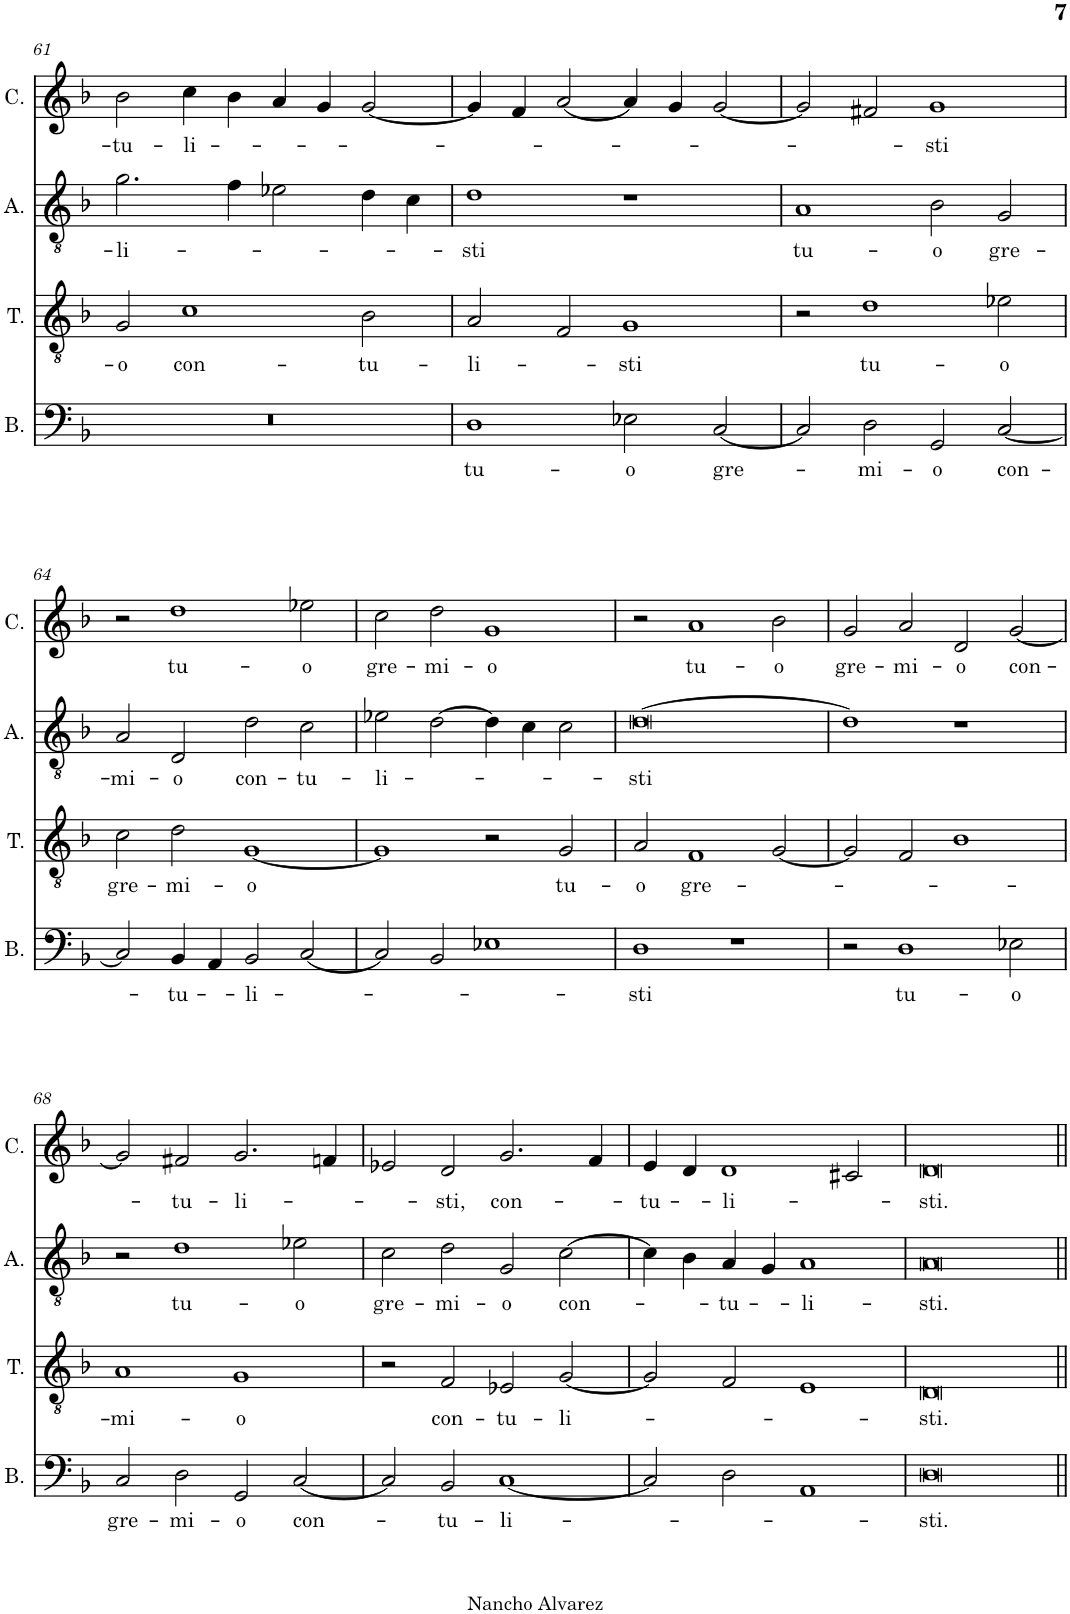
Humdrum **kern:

**kern	**text	**kern	**text	**kern	**text	**kern	**text
*part4	*part4	*part3	*part3	*part2	*part2	*part1	*part1
*staff4	*staff4	*staff3	*staff3	*staff2	*staff2	*staff1	*staff1
*I"Bassus	*	*I"Tenor	*	*I"Altus	*	*I"Cantus	*
*I'B.	*	*I'T.	*	*I'A.	*	*I'C.	*
!!LO:PB:g=z
*clefF4	*	*clefGv2	*	*clefGv2	*	*clefG2	*
*k[b-]	*	*k[b-]	*	*k[b-]	*	*k[b-]	*
*M4/2	*	*M4/2	*	*M4/2	*	*M4/2	*
=61	=61	=61	=61	=61	=61	=61	=61
!	!	!	!LO:LY:b	!	!LO:LY:b	!	!LO:LY:b
0r	.	2G/	-o	2.g\	-li-	2b-\	-tu-
!	!	!	!LO:LY:b	!	!	!	!LO:LY:b
.	.	1c	con-	.	.	4cc\	-li-
.	.	.	.	4f\	.	4b-\	.
.	.	.	.	2e-X\	.	4a/	.
.	.	.	.	.	.	4g/	.
!	!	!	!LO:LY:b	!	!	!	!
.	.	2B-\	-tu-	4d\	.	[2g/	.
.	.	.	.	4c\	.	.	.
=62	=62	=62	=62	=62	=62	=62	=62
!	!LO:LY:b	!	!LO:LY:b	!	!LO:LY:b	!	!
1D	tu-	2A/	-li-	1d	-sti	4g/]	.
.	.	.	.	.	.	4f/	.
.	.	2F/	.	.	.	[2a/	.
!	!LO:LY:b	!	!LO:LY:b	!	!	!	!
2E-X\	-o	1G	-sti	1r	.	4a/]	.
.	.	.	.	.	.	4g/	.
!	!LO:LY:b	!	!	!	!	!	!
[2C/	gre-	.	.	.	.	[2g/	.
=63	=63	=63	=63	=63	=63	=63	=63
!	!	!	!	!	!LO:LY:b	!	!
2C/]	.	2r	.	1A	tu-	2g/]	.
!	!LO:LY:b	!	!LO:LY:b	!	!	!	!
2D\	-mi-	1d	tu-	.	.	2f#X/	.
!	!LO:LY:b	!	!	!	!LO:LY:b	!	!LO:LY:b
2GG/	-o	.	.	2B-\	-o	1g	-sti
!	!LO:LY:b	!	!LO:LY:b	!	!LO:LY:b	!	!
[2C/	con-	2e-X\	-o	2G/	gre-	.	.
!!LO:LB:g=z
=64	=64	=64	=64	=64	=64	=64	=64
!	!	!	!LO:LY:b	!	!LO:LY:b	!	!
2C/]	.	2c\	gre-	2A/	-mi-	2r	.
!	!LO:LY:b	!	!LO:LY:b	!	!LO:LY:b	!	!LO:LY:b
4BB-/	-tu-	2d\	-mi-	2D/	-o	1dd	tu-
4AA/	.	.	.	.	.	.	.
!	!LO:LY:b	!	!LO:LY:b	!	!LO:LY:b	!	!
2BB-/	-li-	[1G	-o	2d\	con-	.	.
!	!	!	!	!	!LO:LY:b	!	!LO:LY:b
[2C/	.	.	.	2c\	-tu-	2ee-X\	-o
=65	=65	=65	=65	=65	=65	=65	=65
!	!	!	!	!	!LO:LY:b	!	!LO:LY:b
2C/]	.	1G]	.	2e-X\	-li-	2cc\	gre-
!	!	!	!	!	!	!	!LO:LY:b
2BB-/	.	.	.	[2d\	.	2dd\	-mi-
!	!	!	!	!	!	!	!LO:LY:b
1E-X	.	2r	.	4d\]	.	1g	-o
.	.	.	.	4c\	.	.	.
!	!	!	!LO:LY:b	!	!	!	!
.	.	2G/	tu-	2c\	.	.	.
=66	=66	=66	=66	=66	=66	=66	=66
!	!LO:LY:b	!	!LO:LY:b	!	!LO:LY:b	!	!
1D	-sti	2A/	-o	[0d	-sti	2r	.
!	!	!	!LO:LY:b	!	!	!	!LO:LY:b
.	.	1F	gre-	.	.	1a	tu-
1r	.	.	.	.	.	.	.
!	!	!	!	!	!	!	!LO:LY:b
.	.	[2G/	.	.	.	2b-\	-o
=67	=67	=67	=67	=67	=67	=67	=67
!	!	!	!	!	!	!	!LO:LY:b
2r	.	2G/]	.	1d]	.	2g/	gre-
!	!LO:LY:b	!	!	!	!	!	!LO:LY:b
1D	tu-	2F/	.	.	.	2a/	-mi-
!	!	!	!	!	!	!	!LO:LY:b
.	.	1B-	.	1r	.	2d/	-o
!	!LO:LY:b	!	!	!	!	!	!LO:LY:b
2E-X\	-o	.	.	.	.	[2g/	con-
!!LO:LB:g=z
=68	=68	=68	=68	=68	=68	=68	=68
!	!LO:LY:b	!	!LO:LY:b	!	!	!	!
2C/	gre-	1A	-mi-	2r	.	2g/]	.
!	!LO:LY:b	!	!	!	!LO:LY:b	!	!LO:LY:b
2D\	-mi-	.	.	1d	tu-	2f#X/	-tu-
!	!LO:LY:b	!	!LO:LY:b	!	!	!	!LO:LY:b
2GG/	-o	1G	-o	.	.	2.g/	-li-
!	!LO:LY:b	!	!	!	!LO:LY:b	!	!
[2C/	con-	.	.	2e-X\	-o	.	.
.	.	.	.	.	.	4fn/	.
=69	=69	=69	=69	=69	=69	=69	=69
!	!	!	!	!	!LO:LY:b	!	!
2C/]	.	2r	.	2c\	gre-	2e-X/	.
!	!LO:LY:b	!	!LO:LY:b	!	!LO:LY:b	!	!LO:LY:b
2BB-/	-tu-	2F/	con-	2d\	-mi-	2d/	-sti,
!	!LO:LY:b	!	!LO:LY:b	!	!LO:LY:b	!	!LO:LY:b
[1C	-li-	2E-X/	-tu-	2G/	-o	2.g/	con-
!	!	!	!LO:LY:b	!	!LO:LY:b	!	!
.	.	[2G/	-li-	[2c\	con-	.	.
.	.	.	.	.	.	4f/	.
=70	=70	=70	=70	=70	=70	=70	=70
!	!	!	!	!	!	!	!LO:LY:b
2C/]	.	2G/]	.	4c\]	.	4e/	-tu-
.	.	.	.	4B-\	.	4d/	.
!	!	!	!	!	!LO:LY:b	!	!LO:LY:b
2D\	.	2F/	.	4A/	-tu-	1d	-li-
.	.	.	.	4G/	.	.	.
!	!	!	!	!	!LO:LY:b	!	!
1AA	.	1E	.	1A	-li-	.	.
.	.	.	.	.	.	2c#X/	.
=71	=71	=71	=71	=71	=71	=71	=71
!	!LO:LY:b	!	!LO:LY:b	!	!LO:LY:b	!	!LO:LY:b
0D	-sti.	0D	-sti.	0A	-sti.	0d	-sti.
=||	=||	=||	=||	=||	=||	=||	=||
*-	*-	*-	*-	*-	*-	*-	*-
